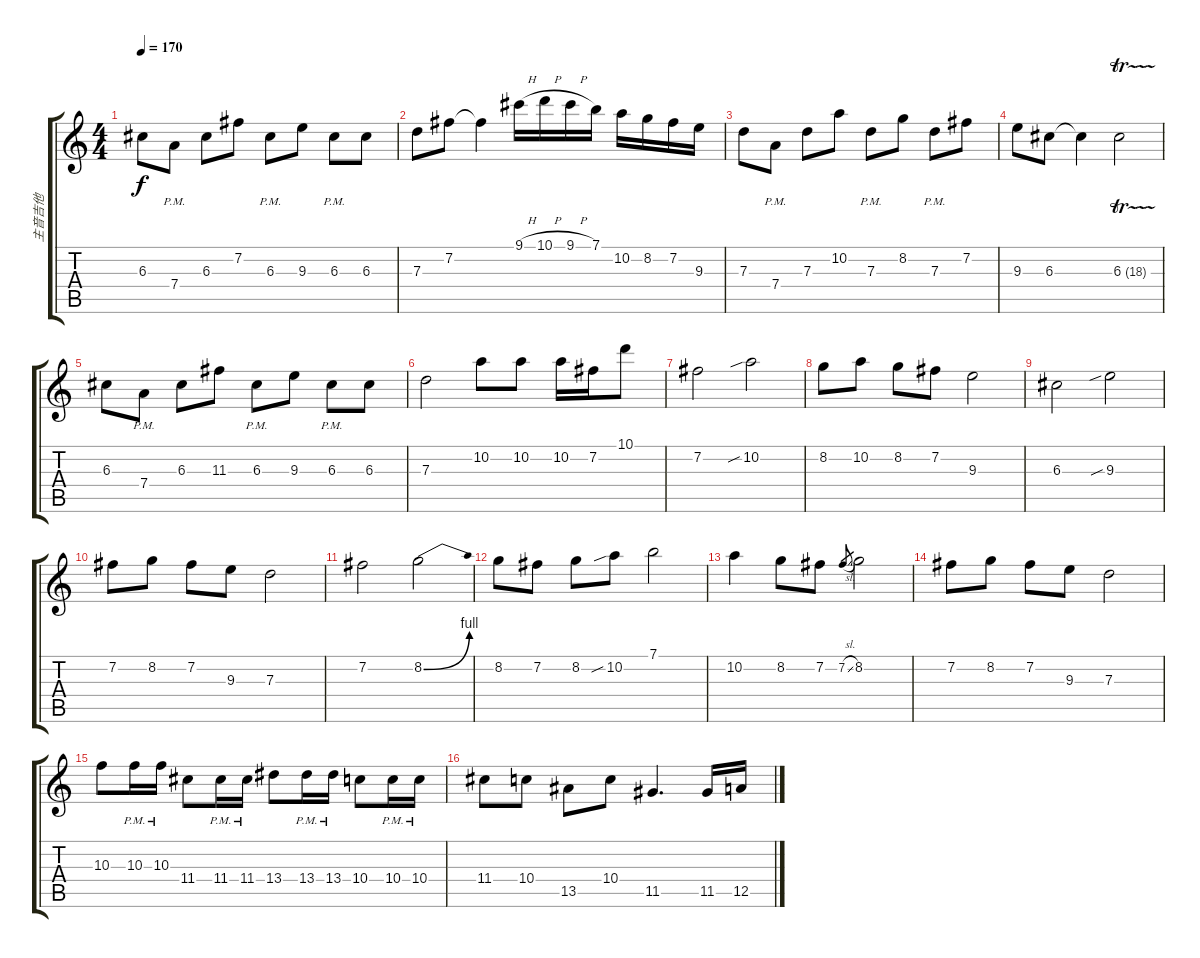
\track ("主音吉他" "主音吉他") {instrument distortionguitar}
\staff {score tabs}
\tuning (E4 B3 G3 D3 A2 E2) {hide}
\ts (4 4)
\tempo 170
\clef g2
\ks c
6.3.8{dy f} 7.4{pm}.8 6.3.8 7.2.8 6.3{pm}.8 9.3.8 6.3{pm}.8 6.3.8 |
7.3.8 7.2.8 7.2{t}.4 9.1{h}.16 10.1{h}.16 9.1{h}.16 7.1.16 10.2.16 8.2.16 7.2.16 9.3.16 |
7.3.8 7.4{pm}.8 7.3.8 10.2.8 7.3{pm}.8 8.2.8 7.3{pm}.8 7.2.8 |
9.3.8 6.3.8 6.3{t}.4 6.3{tr (18 16)}.2 |
6.3.8 7.4{pm}.8 6.3.8 11.3.8 6.3{pm}.8 9.3.8 6.3{pm}.8 6.3.8 |
7.3.2 10.2.8 10.2.8 10.2.16 7.2.16 10.1.8 |
7.2.2 10.2{sib}.2 |
8.2.8 10.2.8 8.2.8 7.2.8 9.3.2 |
6.3.2 9.3{sib}.2 |
7.2.8 8.2.8 7.2.8 9.3.8 7.3.2 |
7.2.2 8.2{be (bend 0 0 60 4)}.2 |
8.2.8 7.2.8 8.2.8 10.2{sib}.8 7.1.2 |
10.2.4 8.2.8 7.2.8 7.2{sl}.8{gr} 8.2.2 |
7.2.8 8.2.8 7.2.8 9.3.8 7.3.2 |
10.3.8 10.3{pm}.16 10.3{pm}.16 11.4.8 11.4{pm}.16 11.4{pm}.16 13.4.8 13.4{pm}.16 13.4{pm}.16 10.4.8 10.4{pm}.16 10.4{pm}.16 |
11.4.8 10.4.8 13.5.8 10.4.8 11.5.4{d} 11.5.16 12.5.16
